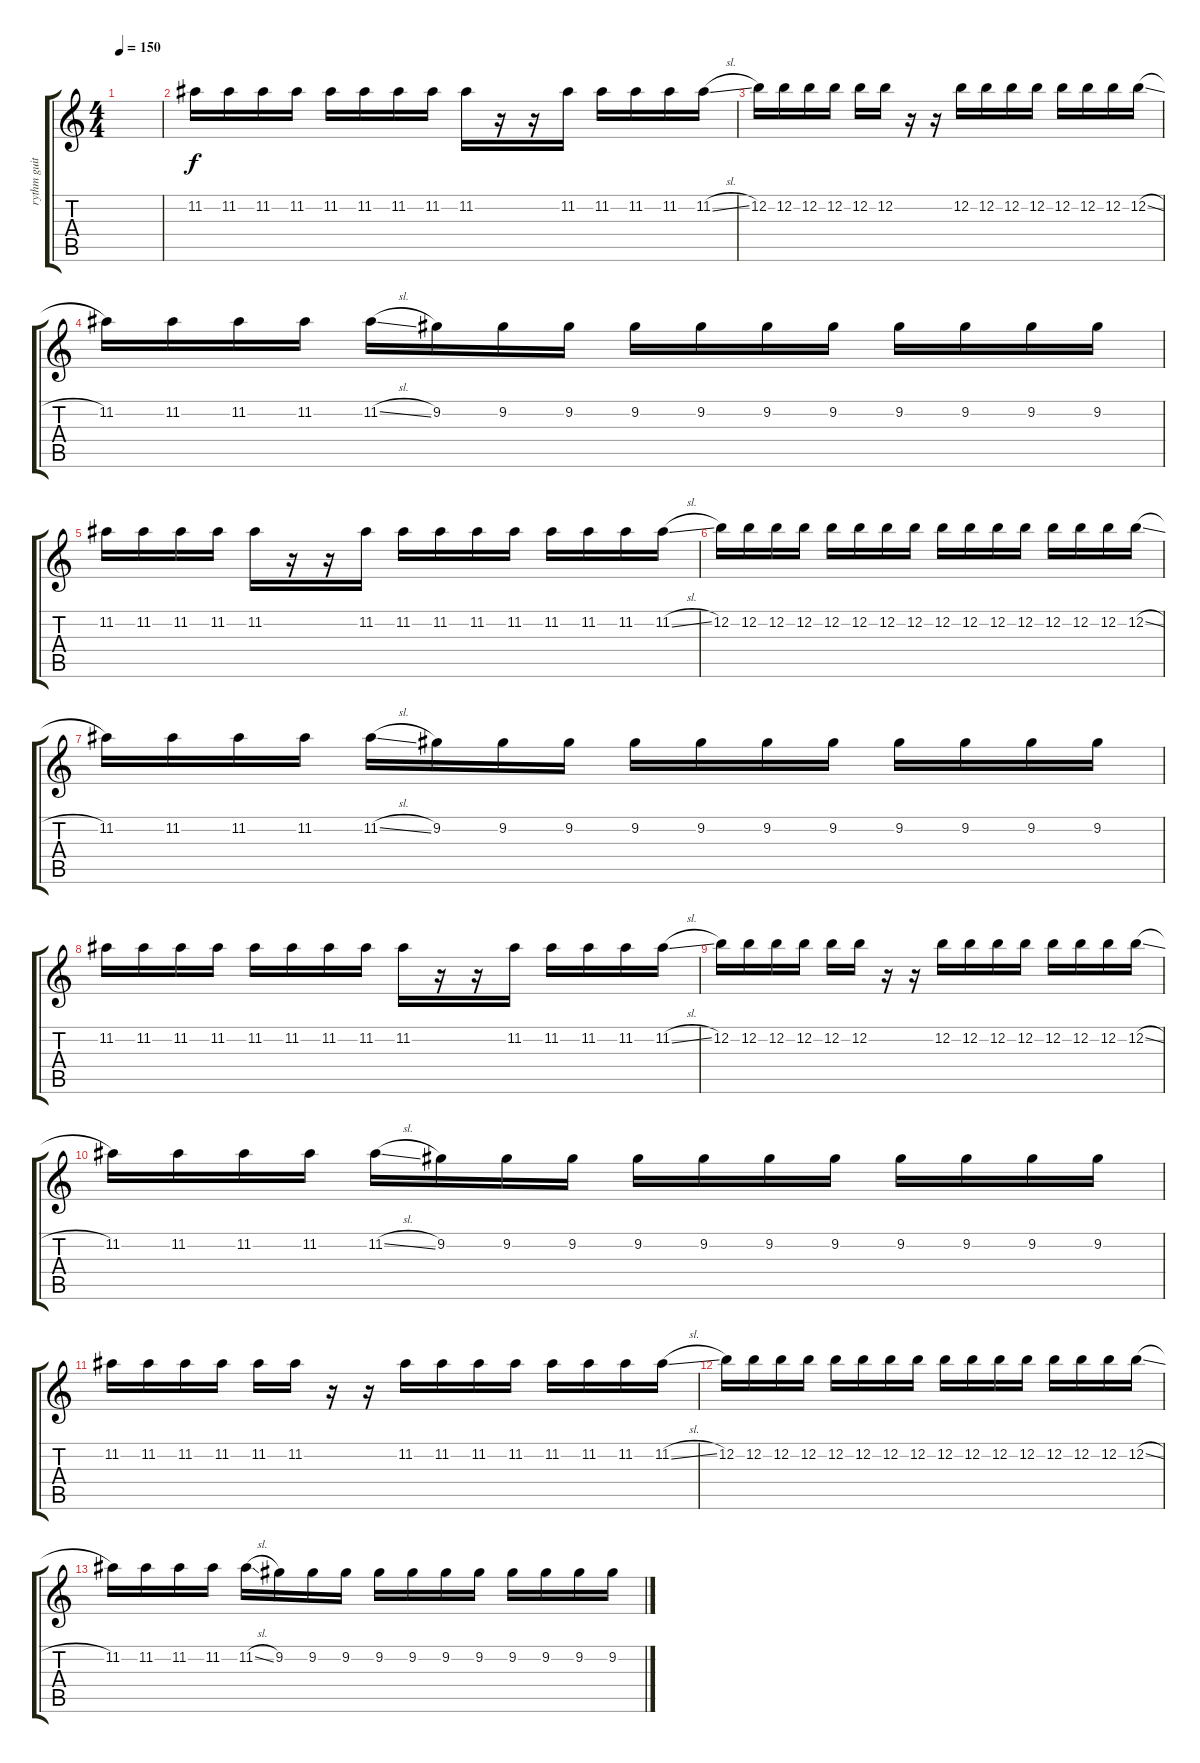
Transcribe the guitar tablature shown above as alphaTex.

\track ("rythm guitar" "rythm guit") {instrument distortionguitar}
\staff {score tabs}
\tuning (E4 B3 G3 D3 A2 E2) {hide}
\ts (4 4)
\tempo 150
\clef g2
\ks c
|
11.2.16 11.2.16 11.2.16 11.2.16 11.2.16 11.2.16 11.2.16 11.2.16 11.2.16 r.16 r.16 11.2.16 11.2.16 11.2.16 11.2.16 11.2{sl}.16 |
12.2.16 12.2.16 12.2.16 12.2.16 12.2.16 12.2.16 r.16 r.16 12.2.16 12.2.16 12.2.16 12.2.16 12.2.16 12.2.16 12.2.16 12.2{sl}.16 |
11.2.16 11.2.16 11.2.16 11.2.16 11.2{sl}.16 9.2.16 9.2.16 9.2.16 9.2.16 9.2.16 9.2.16 9.2.16 9.2.16 9.2.16 9.2.16 9.2.16 |
11.2.16 11.2.16 11.2.16 11.2.16 11.2.16 r.16 r.16 11.2.16 11.2.16 11.2.16 11.2.16 11.2.16 11.2.16 11.2.16 11.2.16 11.2{sl}.16 |
12.2.16 12.2.16 12.2.16 12.2.16 12.2.16 12.2.16 12.2.16 12.2.16 12.2.16 12.2.16 12.2.16 12.2.16 12.2.16 12.2.16 12.2.16 12.2{sl}.16 |
11.2.16 11.2.16 11.2.16 11.2.16 11.2{sl}.16 9.2.16 9.2.16 9.2.16 9.2.16 9.2.16 9.2.16 9.2.16 9.2.16 9.2.16 9.2.16 9.2.16 |
11.2.16 11.2.16 11.2.16 11.2.16 11.2.16 11.2.16 11.2.16 11.2.16 11.2.16 r.16 r.16 11.2.16 11.2.16 11.2.16 11.2.16 11.2{sl}.16 |
12.2.16 12.2.16 12.2.16 12.2.16 12.2.16 12.2.16 r.16 r.16 12.2.16 12.2.16 12.2.16 12.2.16 12.2.16 12.2.16 12.2.16 12.2{sl}.16 |
11.2.16 11.2.16 11.2.16 11.2.16 11.2{sl}.16 9.2.16 9.2.16 9.2.16 9.2.16 9.2.16 9.2.16 9.2.16 9.2.16 9.2.16 9.2.16 9.2.16 |
11.2.16 11.2.16 11.2.16 11.2.16 11.2.16 11.2.16 r.16 r.16 11.2.16 11.2.16 11.2.16 11.2.16 11.2.16 11.2.16 11.2.16 11.2{sl}.16 |
12.2.16 12.2.16 12.2.16 12.2.16 12.2.16 12.2.16 12.2.16 12.2.16 12.2.16 12.2.16 12.2.16 12.2.16 12.2.16 12.2.16 12.2.16 12.2{sl}.16 |
11.2.16 11.2.16 11.2.16 11.2.16 11.2{sl}.16 9.2.16 9.2.16 9.2.16 9.2.16 9.2.16 9.2.16 9.2.16 9.2.16 9.2.16 9.2.16 9.2.16
